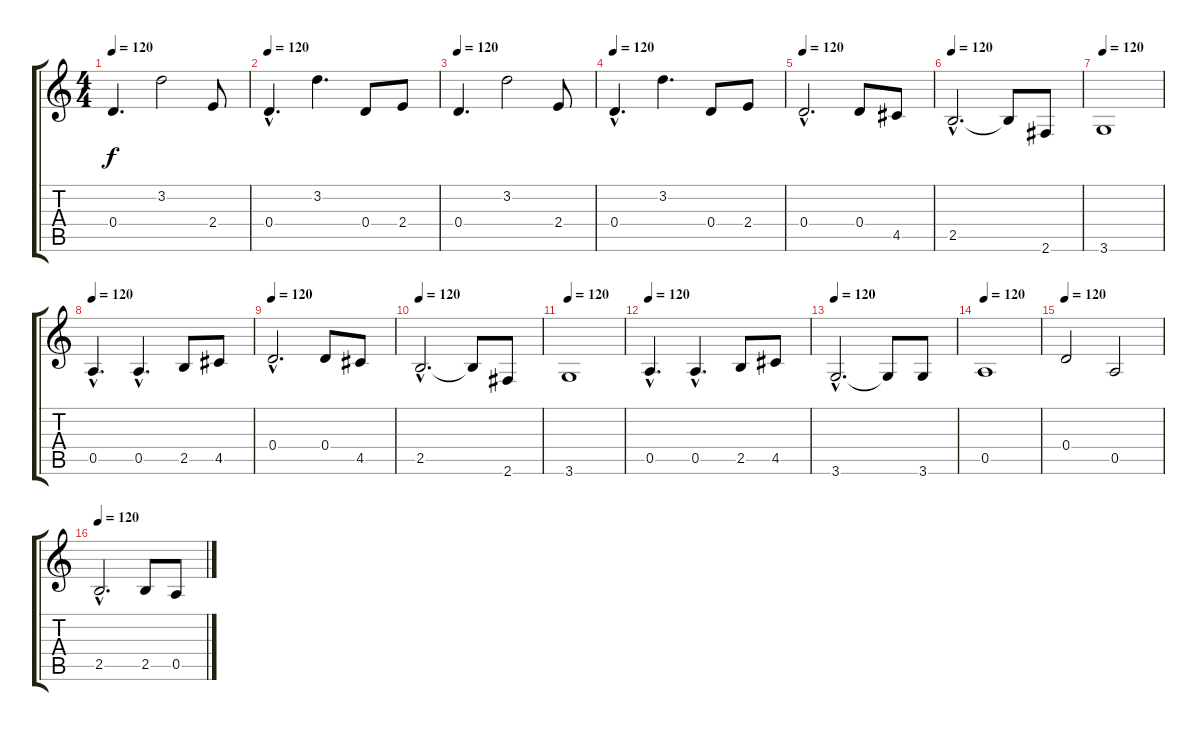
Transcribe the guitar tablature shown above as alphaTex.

\track "" {instrument electricguitarmuted}
\staff {score tabs}
\tuning (E4 B3 G3 D3 A2 E2) {hide}
\ts (4 4)
\tempo 120
\clef g2
\ks c
0.4.4{d dy f} 3.2.2 2.4.8 |
\tempo 120
0.4{hac}.4{d} 3.2.4{d} 0.4.8 2.4.8 |
\tempo 120
0.4.4{d} 3.2.2 2.4.8 |
\tempo 120
0.4{hac}.4{d} 3.2.4{d} 0.4.8 2.4.8 |
\tempo 120
0.4{hac}.2{d} 0.4.8 4.5.8 |
\tempo 120
2.5{hac}.2{d} 2.5{t}.8 2.6.8 |
\tempo 120
3.6.1 |
\tempo 120
0.5{hac}.4{d} 0.5{hac}.4{d} 2.5.8 4.5.8 |
\tempo 120
0.4{hac}.2{d} 0.4.8 4.5.8 |
\tempo 120
2.5{hac}.2{d} 2.5{t}.8 2.6.8 |
\tempo 120
3.6.1 |
\tempo 120
0.5{hac}.4{d} 0.5{hac}.4{d} 2.5.8 4.5.8 |
\tempo 120
3.6{hac}.2{d} 3.6{t}.8 3.6.8 |
\tempo 120
0.5.1 |
\tempo 120
0.4.2 0.5.2 |
\tempo 120
2.5{hac}.2{d} 2.5.8 0.5.8
